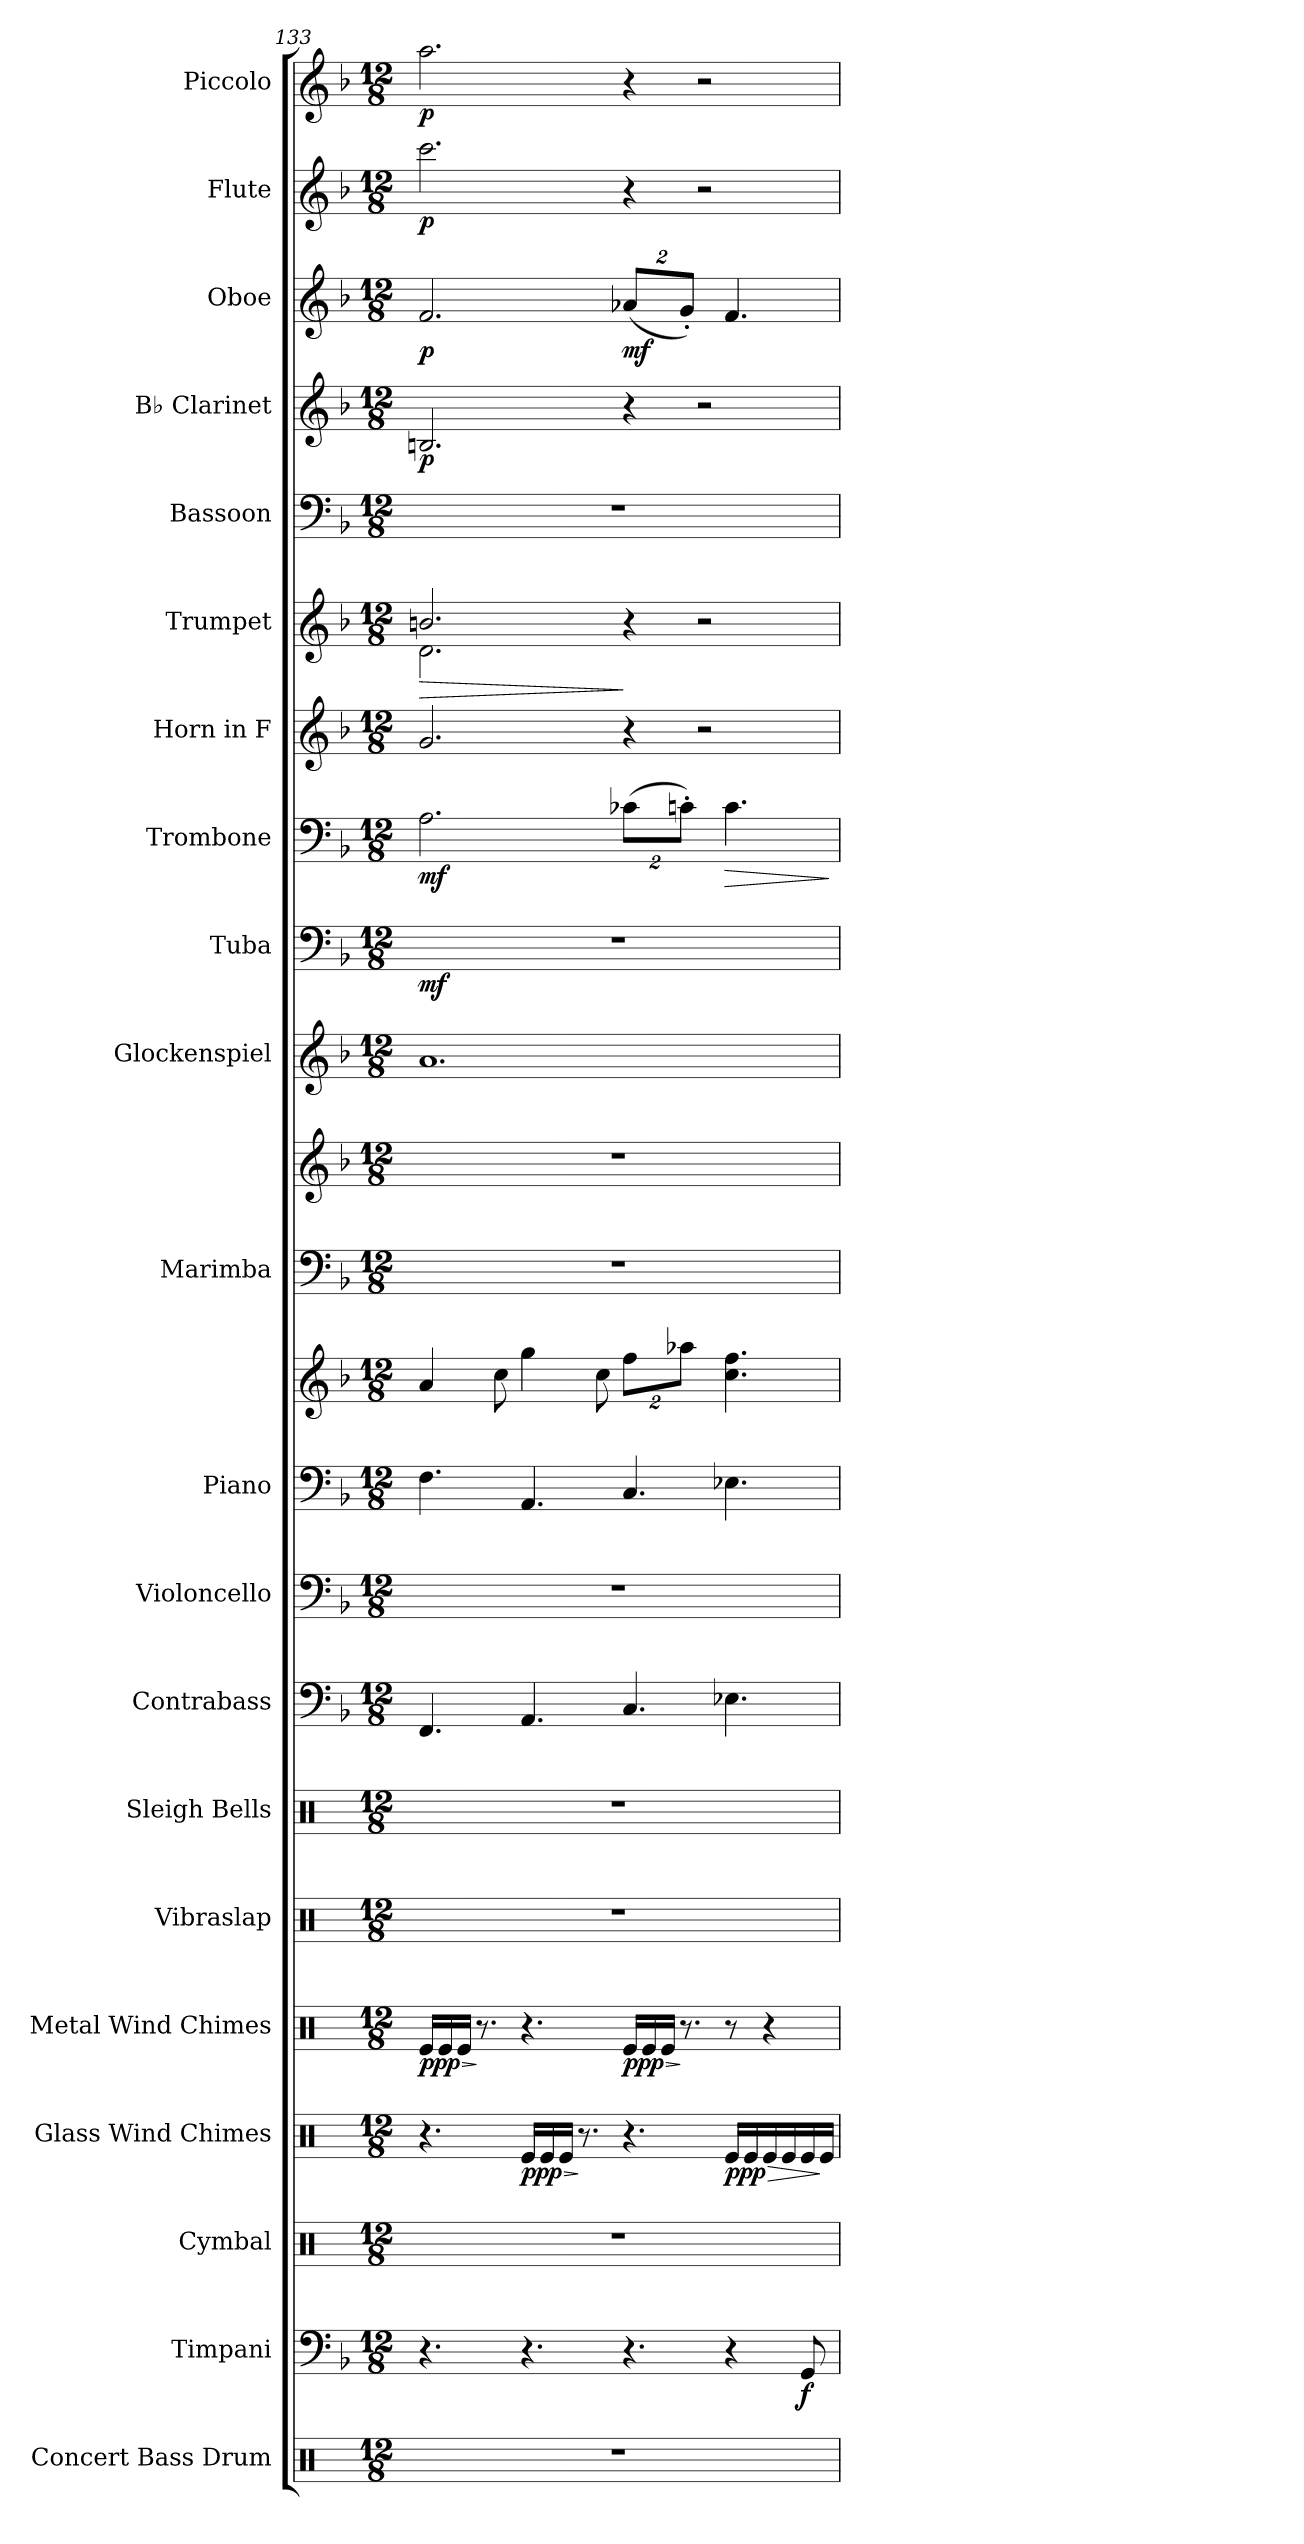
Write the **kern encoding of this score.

**kern	**kern	**dynam	**kern	**kern	**dynam	**kern	**dynam	**kern	**kern	**kern	**kern	**kern	**kern	**kern	**kern	**kern	**kern	**dynam	**kern	**dynam	**kern	**kern	**dynam	**kern	**kern	**dynam	**kern	**dynam	**kern	**dynam	**kern	**dynam
*part21	*part20	*part20	*part19	*part18	*part18	*part17	*part17	*part16	*part15	*part14	*part13	*part12	*part12	*part11	*part11	*part10	*part9	*part9	*part8	*part8	*part7	*part6	*part6	*part5	*part4	*part4	*part3	*part3	*part2	*part2	*part1	*part1
*staff23	*staff22	*staff22	*staff21	*staff20	*staff20	*staff19	*staff19	*staff18	*staff17	*staff16	*staff15	*staff14	*staff13	*staff12	*staff11	*staff10	*staff9	*staff9	*staff8	*staff8	*staff7	*staff6	*staff6	*staff5	*staff4	*staff4	*staff3	*staff3	*staff2	*staff2	*staff1	*staff1
*I"Concert Bass Drum	*I"Timpani	*	*I"Cymbal	*I"Glass Wind Chimes	*	*I"Metal Wind Chimes	*	*I"Vibraslap	*I"Sleigh Bells	*I"Contrabass	*I"Violoncello	*I"Piano	*	*I"Marimba	*	*I"Glockenspiel	*I"Tuba	*	*I"Trombone	*	*I"Horn in F	*I"Trumpet	*	*I"Bassoon	*I"B♭ Clarinet	*	*I"Oboe	*	*I"Flute	*	*I"Piccolo	*
*I'Con. BD	*I'Timp.	*	*I'Cym.	*I'Gl. Wn Ch.	*	*I'Met. Wn Ch.	*	*I'Vibslp.	*I'Sle. Be.	*I'Cb.	*I'Vc.	*I'Pno.	*	*I'Mrm.	*	*I'Glock.	*I'Tba.	*	*I'Tbn.	*	*	*I'Tpt.	*	*I'Bsn.	*I'B♭ Cl.	*	*I'Ob.	*	*I'Fl.	*	*I'Picc.	*
*clefX	*clefF4	*	*clefX	*clefX	*	*clefX	*	*clefX	*clefX	*clefF4	*clefF4	*clefF4	*clefG2	*clefF4	*clefG2	*clefG2	*clefF4	*	*clefF4	*	*clefG2	*clefG2	*	*clefF4	*clefG2	*	*clefG2	*	*clefG2	*	*clefG2	*
*	*	*	*	*	*	*	*	*	*	*ITrd7c12	*	*	*	*	*	*ITrd-14c-24	*	*	*	*	*ITrd4c7	*ITrd1c2	*	*	*ITrd1c2	*	*	*	*	*	*ITrd-7c-12	*
*k[]	*k[b-]	*	*k[]	*k[]	*	*k[]	*	*k[]	*k[]	*k[b-]	*k[b-]	*k[b-]	*k[b-]	*k[b-]	*k[b-]	*k[b-]	*k[b-]	*	*k[b-]	*	*k[b-e-]	*k[b-e-a-]	*	*k[b-]	*k[b-e-a-]	*	*k[b-]	*	*k[b-]	*	*k[b-]	*
*M12/8	*M12/8	*	*M12/8	*M12/8	*	*M12/8	*	*M12/8	*M12/8	*M12/8	*M12/8	*M12/8	*M12/8	*M12/8	*M12/8	*M12/8	*M12/8	*	*M12/8	*	*M12/8	*M12/8	*	*M12/8	*M12/8	*	*M12/8	*	*M12/8	*	*M12/8	*
=133	=133	=133	=133	=133	=133	=133	=133	=133	=133	=133	=133	=133	=133	=133	=133	=133	=133	=133	=133	=133	=133	=133	=133	=133	=133	=133	=133	=133	=133	=133	=133	=133
!	!	!	!	!	!	!	!LO:HP:b	!	!	!	!	!	!	!	!	!	!	!	!	!	!	!	!LO:HP:b	!	!	!	!	!	!	!	!	!
*	*	*	*	*	*	*	*	*	*	*	*	*	*	*	*	*	*	*	*	*	*	*^	*	*	*	*	*	*	*	*	*	*
!	!	!	!	!	!	!	!LO:DY:n=1:b	!	!	!	!	!	!	!	!	!	!	!LO:DY:b	!	!LO:DY:b	!	!	!	!	!	!	!LO:DY:b	!	!LO:DY:b	!	!LO:DY:b	!	!LO:DY:b
1.r	4.r	.	1.r	4.r	.	16Re/LL	> ppp	1.r	1.r	4.FFF/	1.r	4.F\	4a/	1.r	1.r	1.aaa	1.r	mf	2.A\	mf	2.c/	2.an/	2.c\	>	1.r	2.An/	p	2.f/	p	2.ccc\	p	2.aaa\	p
.	.	.	.	.	.	16Re/	.	.	.	.	.	.	.	.	.	.	.	.	.	.	.	.	.	.	.	.	.	.	.	.	.	.	.
.	.	.	.	.	.	16Re/JJ	.	.	.	.	.	.	.	.	.	.	.	.	.	.	.	.	.	.	.	.	.	.	.	.	.	.	.
!	!	!	!	!	!	!	!LO:DY:n=2:b	!	!	!	!	!	!	!	!	!	!	!	!	!	!	!	!	!	!	!	!	!	!	!	!	!	!
!	!	!	!	!	!	!	!LO:DY:n=3:b	!	!	!	!	!	!	!	!	!	!	!	!	!	!	!	!	!	!	!	!	!	!	!	!	!	!
.	.	.	.	.	.	8.r	] p other-dynamics	.	.	.	.	.	.	.	.	.	.	.	.	.	.	.	.	.	.	.	.	.	.	.	.	.	.
.	.	.	.	.	.	.	.	.	.	.	.	.	8cc\	.	.	.	.	.	.	.	.	.	.	.	.	.	.	.	.	.	.	.	.
!	!	!	!	!	!LO:HP:b	!	!	!	!	!	!	!	!	!	!	!	!	!	!	!	!	!	!	!	!	!	!	!	!	!	!	!	!
!	!	!	!	!	!LO:DY:n=1:b	!	!	!	!	!	!	!	!	!	!	!	!	!	!	!	!	!	!	!	!	!	!	!	!	!	!	!	!
.	4.r	.	.	16Re/LL	> ppp	4.r	.	.	.	4.AAA/	.	4.AA/	4gg\	.	.	.	.	.	.	.	.	.	.	.	.	.	.	.	.	.	.	.	.
.	.	.	.	16Re/	.	.	.	.	.	.	.	.	.	.	.	.	.	.	.	.	.	.	.	.	.	.	.	.	.	.	.	.	.
.	.	.	.	16Re/JJ	.	.	.	.	.	.	.	.	.	.	.	.	.	.	.	.	.	.	.	.	.	.	.	.	.	.	.	.	.
!	!	!	!	!	!LO:DY:n=2:b	!	!	!	!	!	!	!	!	!	!	!	!	!	!	!	!	!	!	!	!	!	!	!	!	!	!	!	!
!	!	!	!	!	!LO:DY:n=3:b	!	!	!	!	!	!	!	!	!	!	!	!	!	!	!	!	!	!	!	!	!	!	!	!	!	!	!	!
.	.	.	.	8.r	] p other-dynamics	.	.	.	.	.	.	.	.	.	.	.	.	.	.	.	.	.	.	.	.	.	.	.	.	.	.	.	.
.	.	.	.	.	.	.	.	.	.	.	.	.	8cc\	.	.	.	.	.	.	.	.	.	.	.	.	.	.	.	.	.	.	.	.
!	!	!	!	!	!	!	!LO:HP:b	!	!	!	!	!	!	!	!	!	!	!	!	!	!	!	!	!	!	!	!	!	!	!	!	!	!
*	*	*	*	*	*	*	*	*	*	*	*	*	*Xbrackettup	*	*	*	*	*	*Xbrackettup	*	*	*	*	*	*	*	*	*Xbrackettup	*	*	*	*	*
!	!	!	!	!	!	!	!LO:DY:n=4:b	!	!	!	!	!	!	!	!	!	!	!	!	!	!	!	!	!LO:DY:n=1:b	!	!	!	!	!	!	!	!	!
!	!	!	!	!	!	!	!	!	!	!	!	!	!	!	!	!	!	!	!	!	!	!	!	!LO:DY:n=2:b	!	!	!	!	!LO:DY:b	!	!	!	!
.	4.r	.	.	4.r	.	16Re/LL	> ppp	.	.	4.CC/	.	4.C/	16%3ff\L	.	.	.	.	.	(>16%3c-X\L	.	4r	4r	2.ryy	] p other-dynamics	.	4r	.	(<16%3a-X/L	mf	4r	.	4r	.
.	.	.	.	.	.	16Re/	.	.	.	.	.	.	.	.	.	.	.	.	.	.	.	.	.	.	.	.	.	.	.	.	.	.	.
.	.	.	.	.	.	16Re/JJ	.	.	.	.	.	.	.	.	.	.	.	.	.	.	.	.	.	.	.	.	.	.	.	.	.	.	.
!	!	!	!	!	!	!	!LO:DY:n=5:b	!	!	!	!	!	!	!	!	!	!	!	!	!	!	!	!	!	!	!	!	!	!	!	!	!	!
!	!	!	!	!	!	!	!LO:DY:n=6:b	!	!	!	!	!	!	!	!	!	!	!	!	!	!	!	!	!	!	!	!	!	!	!	!	!	!
.	.	.	.	.	.	8.r	] p other-dynamics	.	.	.	.	.	16%3aa-X\J	.	.	.	.	.	16%3cn'\J)	.	.	.	.	.	.	.	.	16%3g'/J)	.	.	.	.	.
.	.	.	.	.	.	.	.	.	.	.	.	.	.	.	.	.	.	.	.	.	2r	2r	.	.	.	2r	.	.	.	2r	.	2r	.
!	!	!	!	!	!LO:HP:b	!	!	!	!	!	!	!	!	!	!	!	!	!	!	!LO:HP:b	!	!	!	!	!	!	!	!	!	!	!	!	!
!	!	!	!	!	!LO:DY:n=4:b	!	!	!	!	!	!	!	!	!	!	!	!	!	!	!	!	!	!	!	!	!	!	!	!	!	!	!	!
.	4r	.	.	16Re/LL	> ppp	8r	.	.	.	4.EE-X\	.	4.E-X\	4.cc\ 4.ff\	.	.	.	.	.	4.c\	>	.	.	.	.	.	.	.	4.f/	.	.	.	.	.
.	.	.	.	16Re/	.	.	.	.	.	.	.	.	.	.	.	.	.	.	.	.	.	.	.	.	.	.	.	.	.	.	.	.	.
.	.	.	.	16Re/	.	4r	.	.	.	.	.	.	.	.	.	.	.	.	.	.	.	.	.	.	.	.	.	.	.	.	.	.	.
.	.	.	.	16Re/	.	.	.	.	.	.	.	.	.	.	.	.	.	.	.	.	.	.	.	.	.	.	.	.	.	.	.	.	.
!	!	!LO:DY:b	!	!	!	!	!	!	!	!	!	!	!	!	!	!	!	!	!	!	!	!	!	!	!	!	!	!	!	!	!	!	!
.	8GG/	f	.	16Re/	.	.	.	.	.	.	.	.	.	.	.	.	.	.	.	.	.	.	.	.	.	.	.	.	.	.	.	.	.
!	!	!	!	!	!LO:DY:n=5:b	!	!	!	!	!	!	!	!	!	!	!	!	!	!	!	!	!	!	!	!	!	!	!	!	!	!	!	!
!	!	!	!	!	!LO:DY:n=6:b	!	!	!	!	!	!	!	!	!	!	!	!	!	!	!	!	!	!	!	!	!	!	!	!	!	!	!	!
.	.	.	.	16Re/JJ	] p other-dynamics	.	.	.	.	.	.	.	.	.	.	.	.	.	.	.	.	.	.	.	.	.	.	.	.	.	.	.	.
*	*	*	*	*	*	*	*	*	*	*	*	*	*	*	*	*	*	*	*	*	*	*v	*v	*	*	*	*	*	*	*	*	*	*
.	.	.	.	.	.	.	.	.	.	.	.	.	.	.	.	.	.	.	.	]	.	.	.	.	.	.	.	.	.	.	.	.
=	=	=	=	=	=	=	=	=	=	=	=	=	=	=	=	=	=	=	=	=	=	=	=	=	=	=	=	=	=	=	=	=
*-	*-	*-	*-	*-	*-	*-	*-	*-	*-	*-	*-	*-	*-	*-	*-	*-	*-	*-	*-	*-	*-	*-	*-	*-	*-	*-	*-	*-	*-	*-	*-	*-
